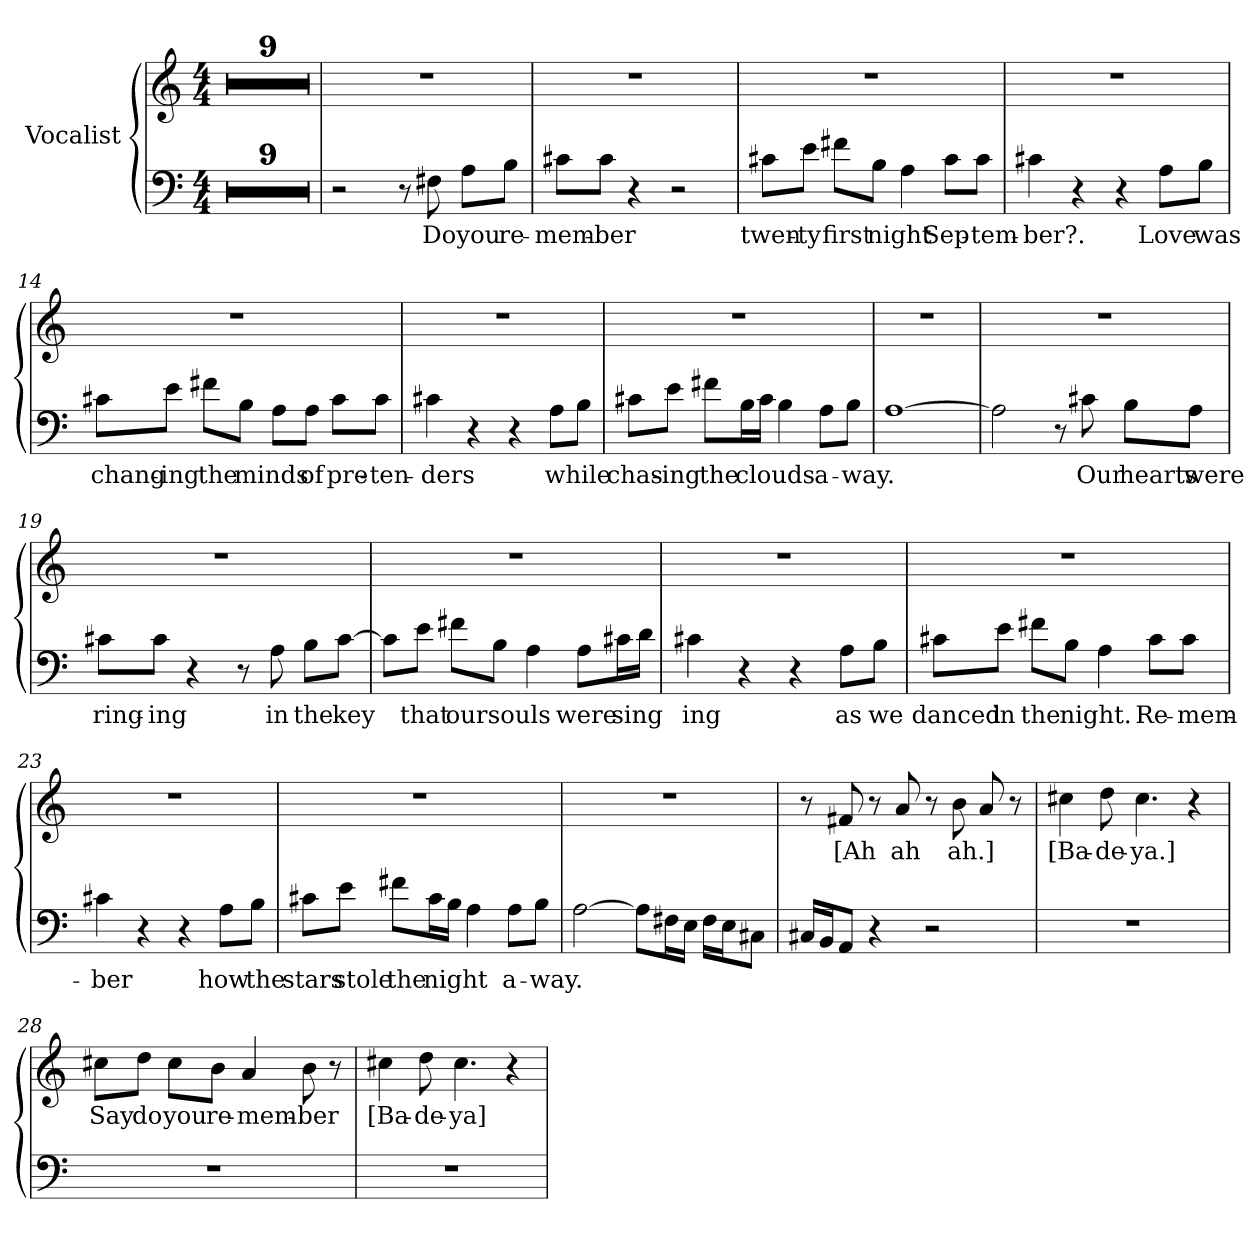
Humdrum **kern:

**kern	**text	**kern	**text
*part1	*part1	*part1	*part1
*staff2	*staff2	*staff1	*staff1
*I"Vocalist	*	*	*
*clefF4	*	*clefG2	*
*M4/4	*	*M4/4	*
=1	=1	=1	=1
1r	.	1r	.
=2	=2	=2	=2
1r	.	1r	.
=3	=3	=3	=3
1r	.	1r	.
=4	=4	=4	=4
1r	.	1r	.
=5	=5	=5	=5
1r	.	1r	.
=6	=6	=6	=6
1r	.	1r	.
=7	=7	=7	=7
1r	.	1r	.
=8	=8	=8	=8
1r	.	1r	.
=9	=9	=9	=9
1r	.	1r	.
=10	=10	=10	=10
2r	.	1r	.
8r	.	.	.
8F#X	Do	.	.
8A\L	you	.	.
8B\J	re-	.	.
=11	=11	=11	=11
8c#X\L	-mem-	1r	.
8c#\J	-ber	.	.
4r	.	.	.
2r	.	.	.
=12	=12	=12	=12
8c#X\L	twen-	1r	.
8e\J	-ty	.	.
8f#X\L	first	.	.
8B\J	night	.	.
4A	_	.	.
8c#\L	Sep-	.	.
8c#\J	-tem-	.	.
=13	=13	=13	=13
4c#X	-ber?.	1r	.
4r	.	.	.
4r	.	.	.
8A\L	Love	.	.
8B\J	was	.	.
=14	=14	=14	=14
8c#X\L	chang-	1r	.
8e\J	-ing	.	.
8f#X\L	the	.	.
8B\J	minds	.	.
8A\L	_	.	.
8A\J	of	.	.
8c#\L	pre-	.	.
8c#\J	-ten-	.	.
=15	=15	=15	=15
4c#X	-ders	1r	.
4r	.	.	.
4r	.	.	.
8A\L	while	.	.
8B\J	_	.	.
=16	=16	=16	=16
8c#X\L	chas-	1r	.
8e\J	-ing	.	.
8f#X\L	the	.	.
16B\L	clouds	.	.
16c#\JJ	_	.	.
4B	_	.	.
8A\L	a-	.	.
8B\J	-way.	.	.
=17	=17	=17	=17
[1A	_	1r	.
=18	=18	=18	=18
2A]	_	1r	.
8r	.	.	.
8c#X	Our	.	.
8B\L	hearts	.	.
8A\J	were	.	.
=19	=19	=19	=19
8c#X\L	ring-	1r	.
8c#\J	-ing	.	.
4r	.	.	.
8r	.	.	.
8A	in	.	.
8B\L	the	.	.
[8c#\J	key	.	.
=20	=20	=20	=20
8c#\L]	_	1r	.
8e\J	that	.	.
8f#X\L	our	.	.
8B\J	souls	.	.
4A	_	.	.
8A\L	were	.	.
16c#X\L	sing-	.	.
16d\JJ	_	.	.
=21	=21	=21	=21
4c#X	-ing	1r	.
4r	.	.	.
4r	.	.	.
8A\L	as	.	.
8B\J	we	.	.
=22	=22	=22	=22
8c#X\L	danced	1r	.
8e\J	in	.	.
8f#X\L	the	.	.
8B\J	night.	.	.
4A	_	.	.
8c#\L	Re-	.	.
8c#\J	-mem-	.	.
=23	=23	=23	=23
4c#X	-ber	1r	.
4r	.	.	.
4r	.	.	.
8A\L	how	.	.
8B\J	the	.	.
=24	=24	=24	=24
8c#X\L	stars	1r	.
8e\J	stole	.	.
8f#X\L	the	.	.
16c#\L	night	.	.
16B\JJ	_	.	.
4A	_	.	.
8A\L	a-	.	.
8B\J	-way.	.	.
=25	=25	=25	=25
[2A	_	1r	.
8A\L]	_	.	.
16F#X\L	_	.	.
16E\JJ	_	.	.
16F#\LL	_	.	.
16E\J	_	.	.
8C#X\J	_	.	.
=26	=26	=26	=26
16C#X/LL	_	8r	.
16BB/J	_	.	.
8AA/J	_	8f#X	[Ah
4r	.	8r	.
.	.	8a	ah
2r	.	8r	.
.	.	8b	ah.]
.	.	8a	_
.	.	8r	.
=27	=27	=27	=27
1r	.	4cc#X	[Ba-
.	.	8dd	-de-
.	.	4.cc#	-ya.]
.	.	4r	.
=28	=28	=28	=28
1r	.	8cc#X\L	Say
.	.	8dd\J	do
.	.	8cc#\L	you
.	.	8b\J	re-
.	.	4a	-mem-
.	.	8b	-ber
.	.	8r	.
=29	=29	=29	=29
1r	.	4cc#X	[Ba-
.	.	8dd	-de-
.	.	4.cc#	-ya]
.	.	4r	.
=	=	=	=
*-	*-	*-	*-
